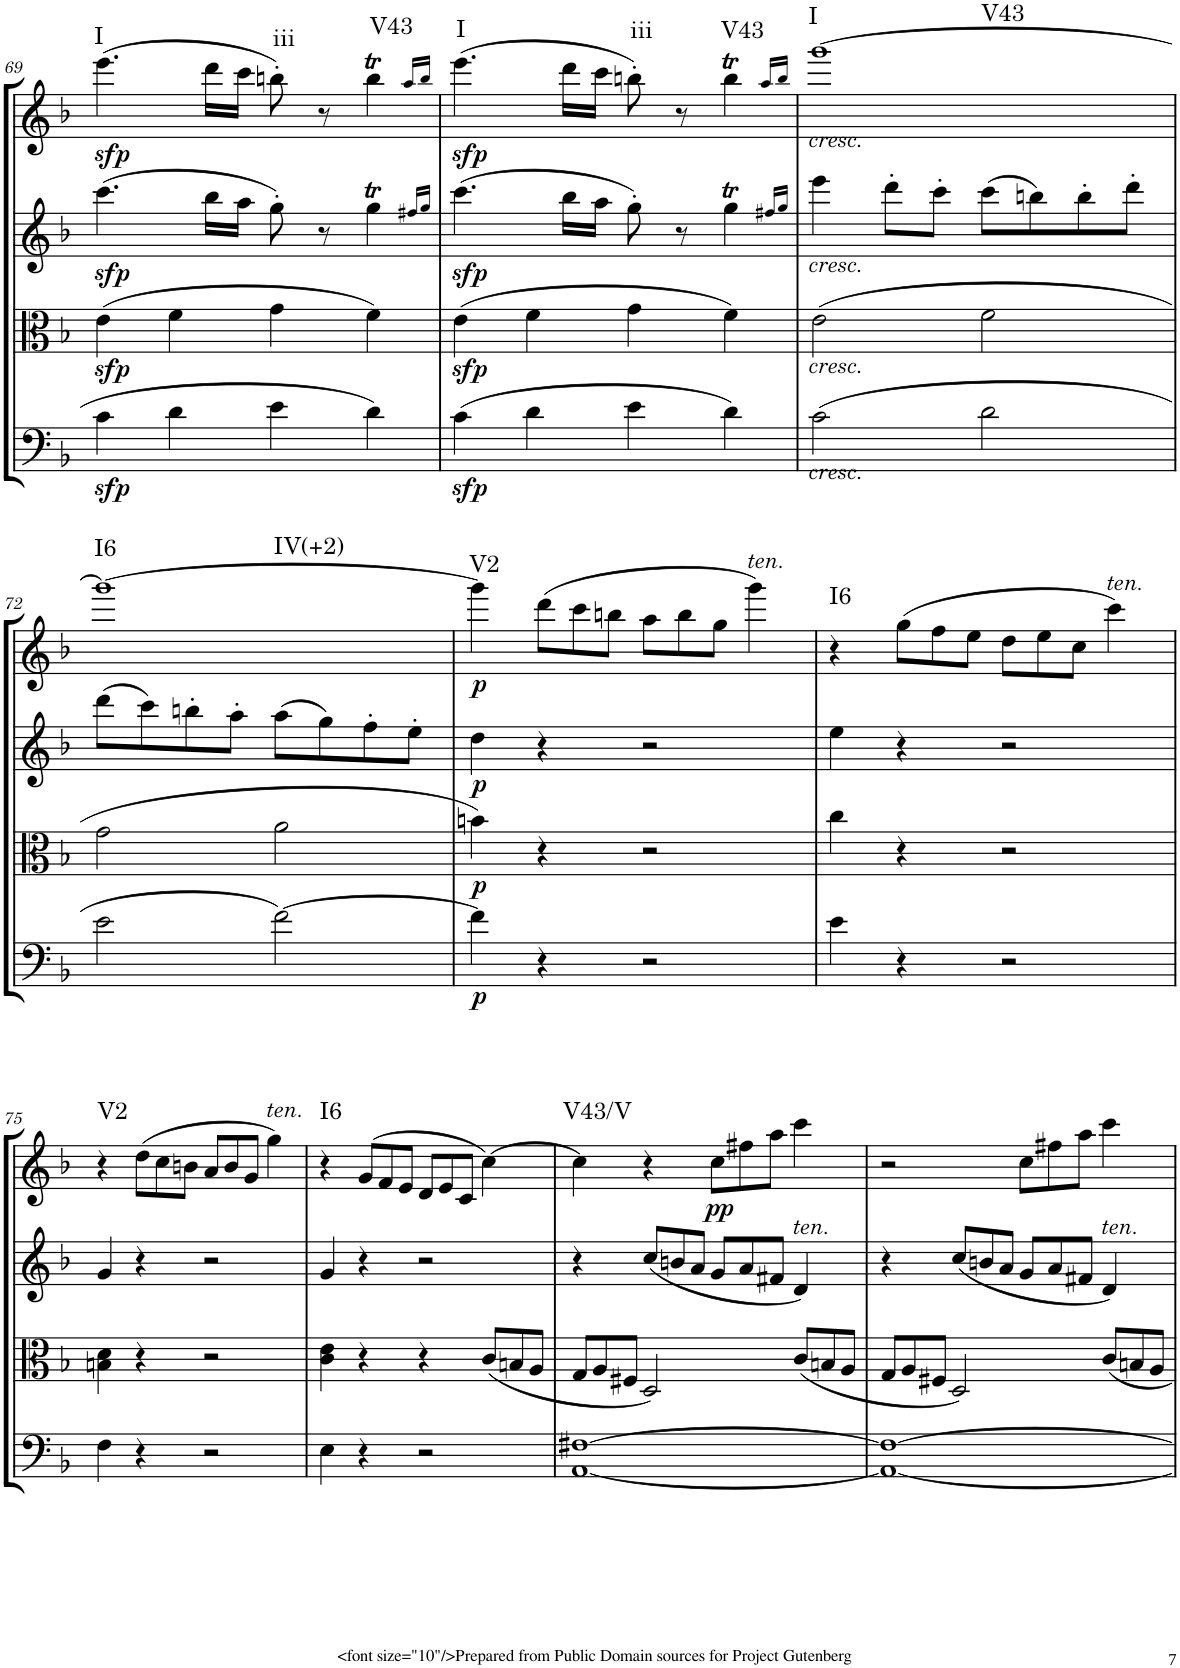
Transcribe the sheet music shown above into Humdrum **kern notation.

**kern	**dynam	**kern	**dynam	**kern	**dynam	**kern	**dynam	**harte
*part4	*part4	*part3	*part3	*part2	*part2	*part1	*part1	*part1
*staff4	*staff4	*staff3	*staff3	*staff2	*staff2	*staff1	*staff1	*
*I"Cello	*	*I"Viola	*	*I"2nd Violin	*	*I"1st Violin	*	*
*	*	*I'Vla	*	*I'Vln	*	*I'Vln	*	*
!!LO:PB:g=z
*clefF4	*	*clefC3	*	*clefG2	*	*clefG2	*	*
*k[b-]	*	*k[b-]	*	*k[b-]	*	*k[b-]	*	*
*M4/4	*	*M4/4	*	*M4/4	*	*M4/4	*	*
*met(c)	*	*met(c)	*	*met(c)	*	*met(c)	*	*
=69	=69	=69	=69	=69	=69	=69	=69	=69
!	!LO:DY:b	!	!LO:DY:b	!	!LO:DY:b	!	!LO:DY:b	!LO:H:kt=I
4c\	sfp	(4e\	sfp	(4.ccc\	sfp	(4.eee\	sfp	N
4d\	.	4f\	.	.	.	.	.	.
.	.	.	.	16bb-\LL	.	16ddd\LL	.	.
.	.	.	.	16aa\JJ	.	16ccc\JJ	.	.
!	!	!	!	!	!	!	!	!LO:H:kt=iii
4e\	.	4g\	.	8gg'\)	.	8bbn'\)	.	N
.	.	.	.	8r	.	8r	.	.
!	!	!	!	!	!	!	!	!LO:H:kt=V43
4d\	.	4f\)	.	4ggT\	.	4bbt\	.	N
.	.	.	.	16qff#X/LL	.	16qaa/LL	.	.
.	.	.	.	16qgg/JJ	.	16qbb/JJ	.	.
=70	=70	=70	=70	=70	=70	=70	=70	=70
!	!LO:DY:b	!	!LO:DY:b	!	!LO:DY:b	!	!LO:DY:b	!LO:H:kt=I
(4c\	sfp	(4e\	sfp	(4.ccc\	sfp	(4.eee\	sfp	N
4d\	.	4f\	.	.	.	.	.	.
.	.	.	.	16bb-\LL	.	16ddd\LL	.	.
.	.	.	.	16aa\JJ	.	16ccc\JJ	.	.
!	!	!	!	!	!	!	!	!LO:H:kt=iii
4e\	.	4g\	.	8gg'\)	.	8bbn'\)	.	N
.	.	.	.	8r	.	8r	.	.
!	!	!	!	!	!	!	!	!LO:H:kt=V43
4d\)	.	4f\)	.	4ggT\	.	4bbt\	.	N
.	.	.	.	16qff#X/LL	.	16qaa/LL	.	.
.	.	.	.	16qgg/JJ	.	16qbb/JJ	.	.
=71	=71	=71	=71	=71	=71	=71	=71	=71
!	!	!	!	!	!	!LO:TX:a:i:t=cresc.	!	!
!	!	!	!	!LO:TX:b:i:t=cresc.	!	!	!	!
!	!	!LO:TX:b:i:t=cresc.	!	!	!	!	!	!
!LO:TX:a:i:t=cresc.	!	!	!	!	!	!	!	!LO:H:n=1:kt=I
!	!	!	!	!	!	!	!	!LO:H:n=2:kt=V43
(2c\	.	(2e\	.	4eee\	.	[1ggg	.	N N
.	.	.	.	8ddd'\L	.	.	.	.
.	.	.	.	8ccc'\J	.	.	.	.
2d\	.	2f\	.	(8ccc\L	.	.	.	.
.	.	.	.	8bbn\)	.	.	.	.
.	.	.	.	8bb'\	.	.	.	.
.	.	.	.	8ddd'\J	.	.	.	.
!!LO:LB:g=z
=72	=72	=72	=72	=72	=72	=72	=72	=72
!	!	!	!	!	!	!	!	!LO:H:n=1:kt=I6
!	!	!	!	!	!	!	!	!LO:H:n=2:kt=IV(+2)
2e\	.	2g\	.	(8ddd\L	.	1ggg_	.	N N
.	.	.	.	8ccc\)	.	.	.	.
.	.	.	.	8bbn'\	.	.	.	.
.	.	.	.	8aa'\J	.	.	.	.
[2f\)	.	2a\	.	(8aa\L	.	.	.	.
.	.	.	.	8gg\)	.	.	.	.
.	.	.	.	8ff'\	.	.	.	.
.	.	.	.	8ee'\J	.	.	.	.
=73	=73	=73	=73	=73	=73	=73	=73	=73
!	!LO:DY:b	!	!LO:DY:b	!	!LO:DY:b	!	!LO:DY:b	!LO:H:kt=V2
4f\]	p	4bn\)	p	4dd\	p	4ggg\]	p	N
*	*	*	*	*	*	*Xtuplet	*	*
4r	.	4r	.	4r	.	(12ddd\L	.	.
.	.	.	.	.	.	12ccc\	.	.
.	.	.	.	.	.	12bbn\J	.	.
2r	.	2r	.	2r	.	12aa\L	.	.
.	.	.	.	.	.	12bb\	.	.
.	.	.	.	.	.	12gg\J	.	.
!	!	!	!	!	!	!LO:TX:a:i:t=ten.	!	!
.	.	.	.	.	.	4ggg\)	.	.
=74	=74	=74	=74	=74	=74	=74	=74	=74
!	!	!	!	!	!	!	!	!LO:H:kt=I6
4e\	.	4cc\	.	4ee\	.	4r	.	N
4r	.	4r	.	4r	.	(12gg\L	.	.
.	.	.	.	.	.	12ff\	.	.
.	.	.	.	.	.	12ee\J	.	.
2r	.	2r	.	2r	.	12dd\L	.	.
.	.	.	.	.	.	12ee\	.	.
.	.	.	.	.	.	12cc\J	.	.
!	!	!	!	!	!	!LO:TX:a:i:t=ten.	!	!
.	.	.	.	.	.	4ccc\)	.	.
!!LO:LB:g=z
=75	=75	=75	=75	=75	=75	=75	=75	=75
!	!	!	!	!	!	!	!	!LO:H:kt=V2
4F\	.	4Bn\ 4d\	.	4g/	.	4r	.	N
4r	.	4r	.	4r	.	(12dd\L	.	.
.	.	.	.	.	.	12cc\	.	.
.	.	.	.	.	.	12bn\J	.	.
2r	.	2r	.	2r	.	12a/L	.	.
.	.	.	.	.	.	12b/	.	.
.	.	.	.	.	.	12g/J	.	.
!	!	!	!	!	!	!LO:TX:a:i:t=ten.	!	!
.	.	.	.	.	.	4gg\)	.	.
=76	=76	=76	=76	=76	=76	=76	=76	=76
!	!	!	!	!	!	!	!	!LO:H:kt=I6
4E\	.	4c\ 4e\	.	4g/	.	4r	.	N
4r	.	4r	.	4r	.	(12g/L	.	.
.	.	.	.	.	.	12f/	.	.
.	.	.	.	.	.	12e/J	.	.
2r	.	4r	.	2r	.	12d/L	.	.
.	.	.	.	.	.	12e/	.	.
.	.	.	.	.	.	12c/J	.	.
*	*	*Xtuplet	*	*	*	*	*	*
.	.	(12c/L	.	.	.	[4cc\)	.	.
.	.	12Bn/	.	.	.	.	.	.
.	.	12A/J	.	.	.	.	.	.
=77	=77	=77	=77	=77	=77	=77	=77	=77
!	!	!	!	!	!	!	!	!LO:H:kt=V43/V
[1AA [1F#X	.	12G/L	.	4r	.	4cc\]	.	N
.	.	12A/	.	.	.	.	.	.
.	.	12F#X/J	.	.	.	.	.	.
*	*	*	*	*Xtuplet	*	*	*	*
.	.	2D/)	.	(12cc/L	.	4r	.	.
.	.	.	.	12bn/	.	.	.	.
.	.	.	.	12a/J	.	.	.	.
!	!	!	!	!	!	!	!LO:DY:b	!
.	.	.	.	12g/L	.	12cc\L	pp	.
.	.	.	.	12a/	.	12ff#X\	.	.
.	.	.	.	12f#X/J	.	12aa\J	.	.
!	!	!	!	!LO:TX:a:i:t=ten.	!	!	!	!
.	.	(12c/L	.	4d/)	.	4ccc\	.	.
.	.	12Bn/	.	.	.	.	.	.
.	.	12A/J	.	.	.	.	.	.
=78	=78	=78	=78	=78	=78	=78	=78	=78
1AA_ 1F#_	.	12G/L	.	4r	.	2r	.	.
.	.	12A/	.	.	.	.	.	.
.	.	12F#X/J	.	.	.	.	.	.
.	.	2D/)	.	(12cc/L	.	.	.	.
.	.	.	.	12bn/	.	.	.	.
.	.	.	.	12a/J	.	.	.	.
.	.	.	.	12g/L	.	12cc\L	.	.
.	.	.	.	12a/	.	12ff#X\	.	.
.	.	.	.	12f#X/J	.	12aa\J	.	.
!	!	!	!	!LO:TX:a:i:t=ten.	!	!	!	!
.	.	12c/L	.	4d/)	.	4ccc\	.	.
.	.	12Bn/	.	.	.	.	.	.
.	.	12A/J	.	.	.	.	.	.
=	=	=	=	=	=	=	=	=
*-	*-	*-	*-	*-	*-	*-	*-	*-
